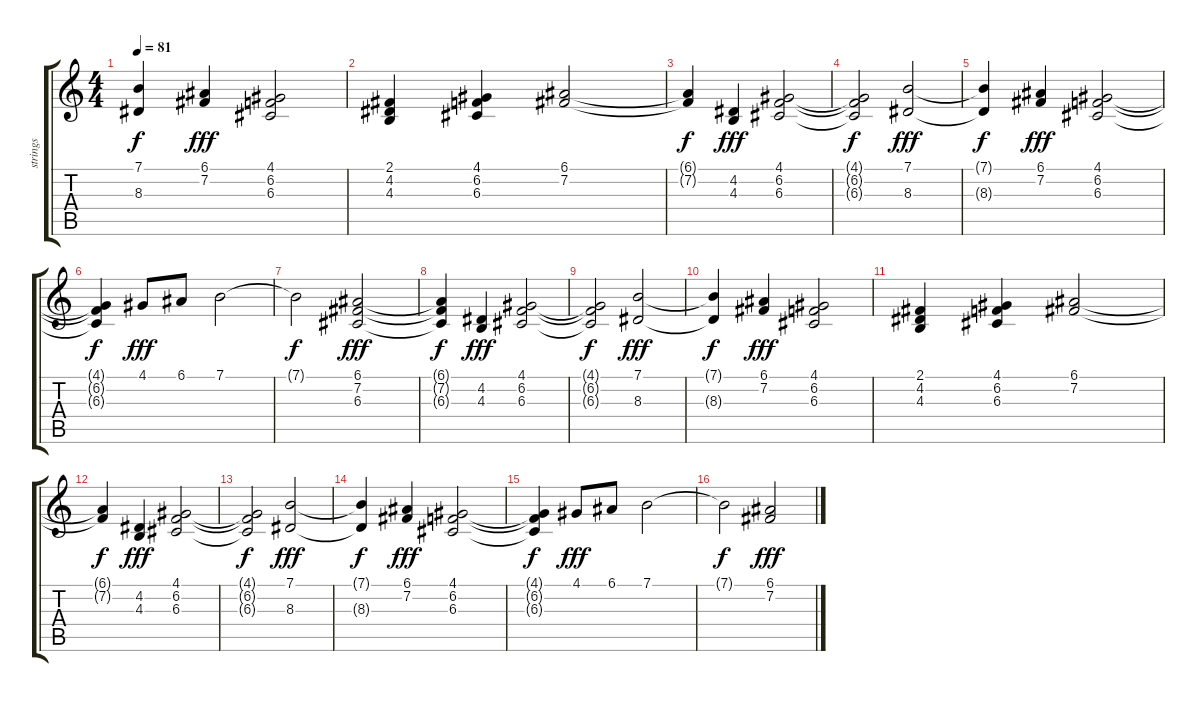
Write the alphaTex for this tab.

\track ("strings " "strings ") {instrument stringensemble1}
\staff {score tabs}
\tuning (E4 B3 G3 D3 A2 E2) {hide}
\ts (4 4)
\tempo 81
\clef g2
\ks c
(7.1{t} 8.3{t}).4{dy f} (6.1 7.2).4{dy fff} (4.1 6.2 6.3).2 |
(2.1 4.2 4.3).4 (4.1 6.2 6.3).4 (6.1 7.2).2 |
(6.1{t} 7.2{t}).4{dy f} (4.2 4.3).4{dy fff} (4.1 6.2 6.3).2 |
(4.1{t} 6.2{t} 6.3{t}).2{dy f} (7.1 8.3).2{dy fff} |
(7.1{t} 8.3{t}).4{dy f} (6.1 7.2).4{dy fff} (4.1 6.2 6.3).2 |
(4.1{t} 6.2{t} 6.3{t}).4{dy f} 4.1.8{dy fff} 6.1.8 7.1.2 |
7.1{t}.2{dy f} (6.1 7.2 6.3).2{dy fff} |
(6.1{t} 7.2{t} 6.3{t}).4{dy f} (4.2 4.3).4{dy fff} (4.1 6.2 6.3).2 |
(4.1{t} 6.2{t} 6.3{t}).2{dy f} (7.1 8.3).2{dy fff} |
(7.1{t} 8.3{t}).4{dy f} (6.1 7.2).4{dy fff} (4.1 6.2 6.3).2 |
(2.1 4.2 4.3).4 (4.1 6.2 6.3).4 (6.1 7.2).2 |
(6.1{t} 7.2{t}).4{dy f} (4.2 4.3).4{dy fff} (4.1 6.2 6.3).2 |
(4.1{t} 6.2{t} 6.3{t}).2{dy f} (7.1 8.3).2{dy fff} |
(7.1{t} 8.3{t}).4{dy f} (6.1 7.2).4{dy fff} (4.1 6.2 6.3).2 |
(4.1{t} 6.2{t} 6.3{t}).4{dy f} 4.1.8{dy fff} 6.1.8 7.1.2 |
7.1{t}.2{dy f} (6.1 7.2).2{dy fff}
